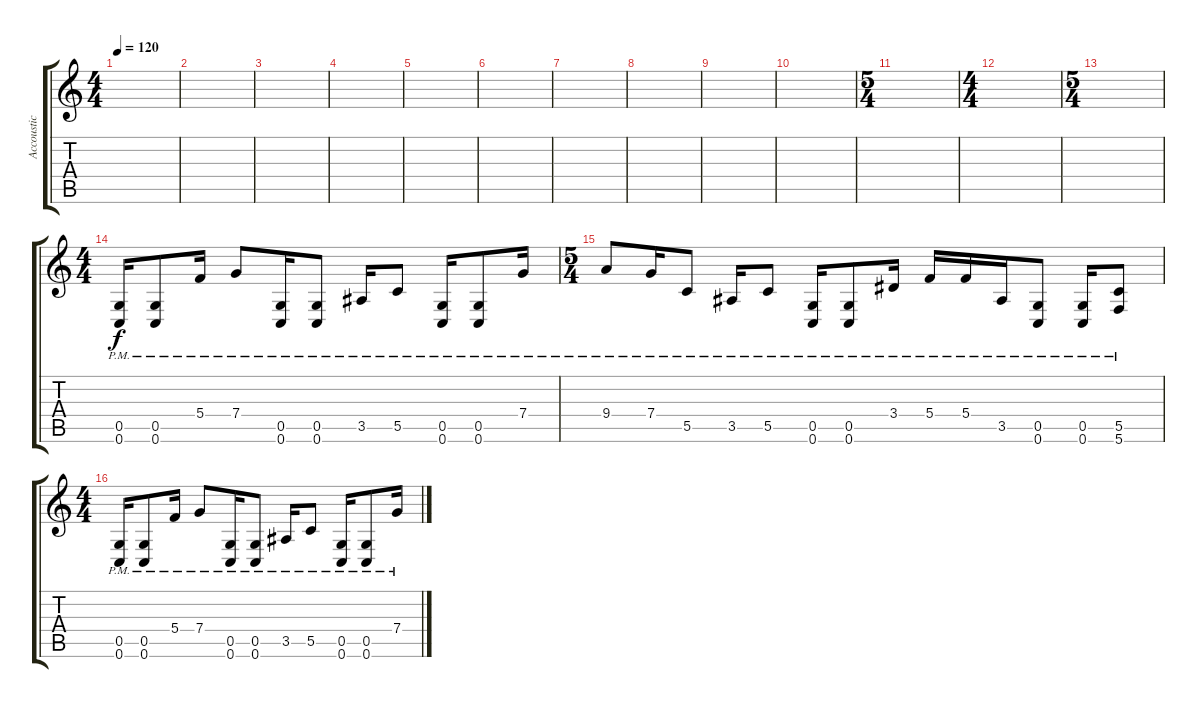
\track ("Accoustic Guitar" "Accoustic ") {instrument acousticguitarsteel}
\staff {score tabs}
\tuning (D4 A3 F3 C3 G2 C2) {hide}
\ts (4 4)
\tempo 120
\clef g2
\ks c
|
|
|
|
|
|
|
|
|
|
\ts (5 4)
|
\ts (4 4)
|
\ts (5 4)
|
\ts (4 4)
(0.5{pm} 0.6{pm}).16{dy f} (0.5{pm} 0.6{pm}).8 5.4{pm}.16 7.4{pm}.8 (0.5{pm} 0.6{pm}).16 (0.5{pm} 0.6{pm}).8 3.5{pm}.16 5.5{pm}.8 (0.5{pm} 0.6{pm}).16 (0.5{pm} 0.6{pm}).8 7.4{pm}.16 |
\ts (5 4)
9.4{pm}.8 7.4{pm}.16 5.5{pm}.8 3.5{pm}.16 5.5{pm}.8 (0.5{pm} 0.6{pm}).16 (0.5{pm} 0.6{pm}).8 3.4{pm}.16 5.4{pm}.16 5.4{pm}.16 3.5{pm}.16 (0.5{pm} 0.6{pm}).8 (0.5{pm} 0.6{pm}).16 (5.5{pm} 5.6{pm}).8 |
\ts (4 4)
(0.5{pm} 0.6{pm}).16 (0.5{pm} 0.6{pm}).8 5.4{pm}.16 7.4{pm}.8 (0.5{pm} 0.6{pm}).16 (0.5{pm} 0.6{pm}).8 3.5{pm}.16 5.5{pm}.8 (0.5{pm} 0.6{pm}).16 (0.5{pm} 0.6{pm}).8 7.4{pm}.16
